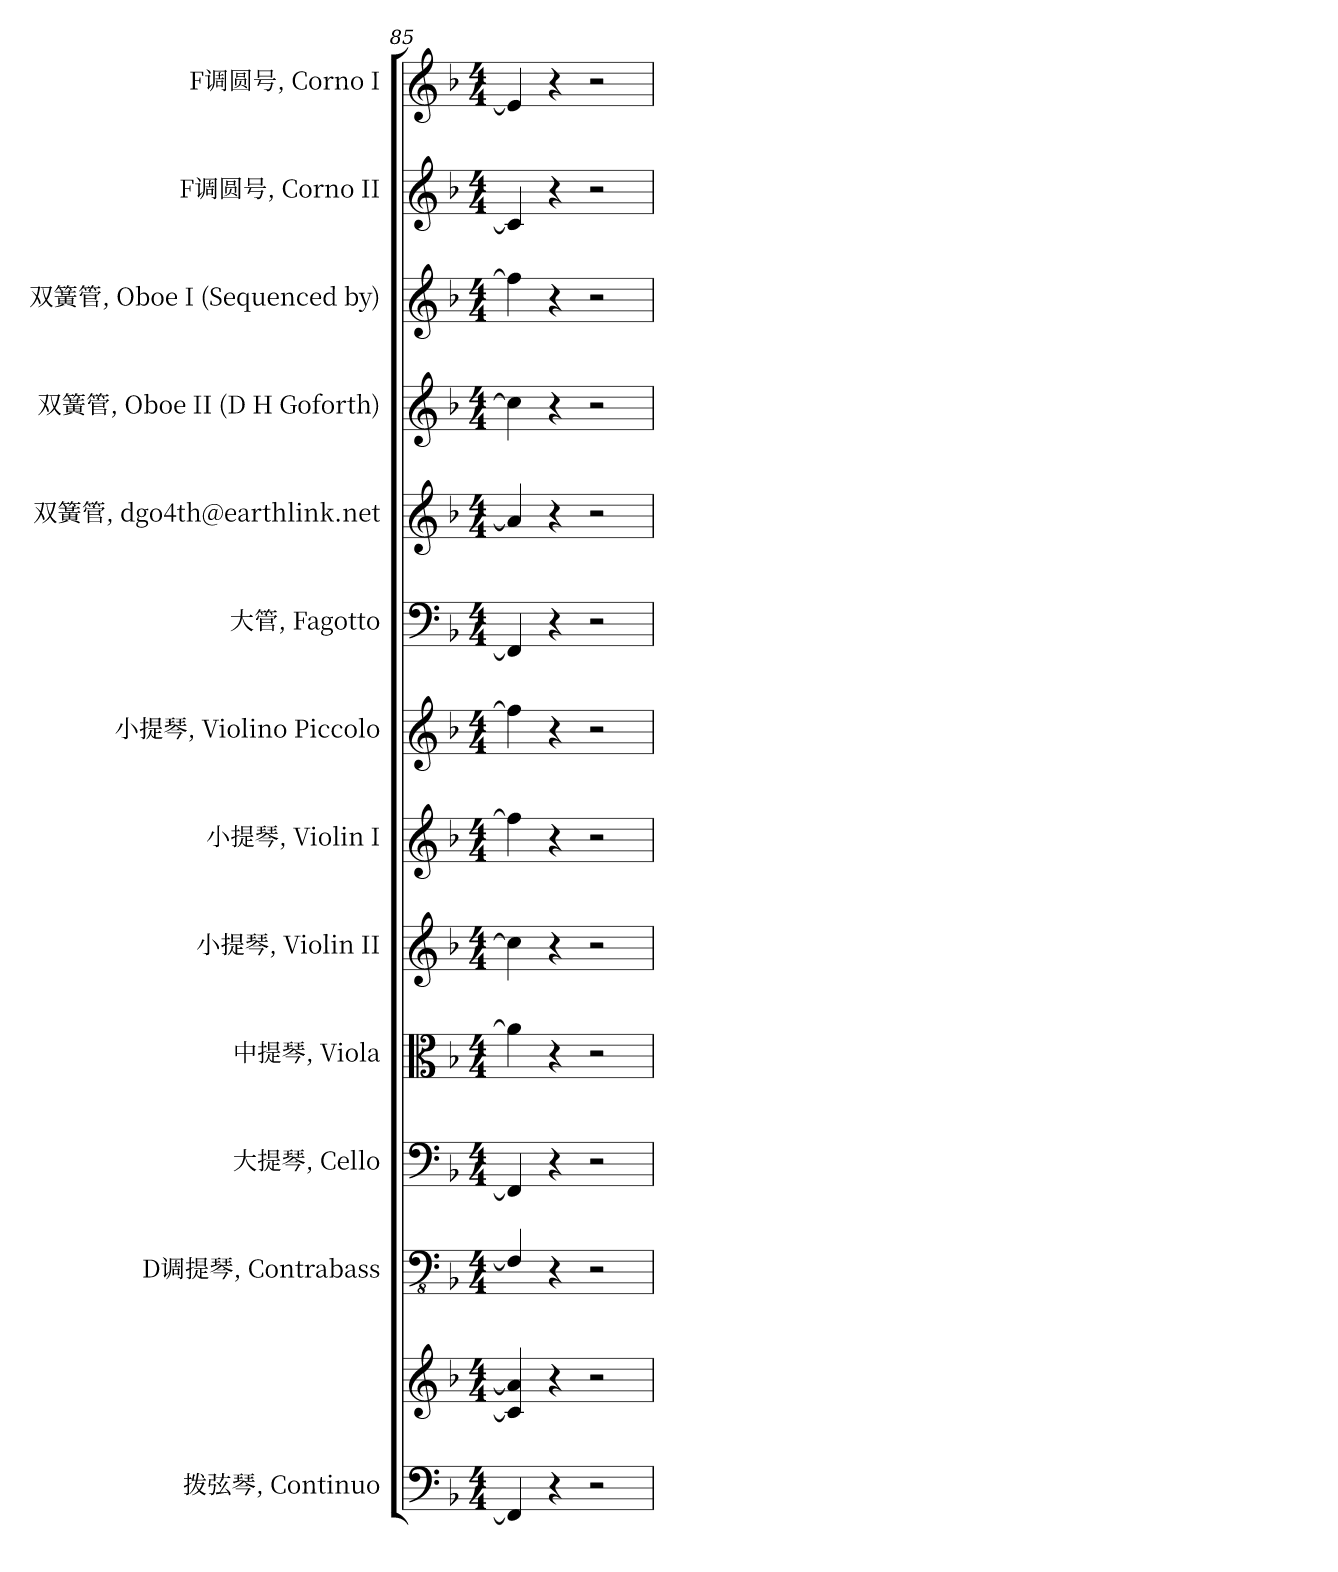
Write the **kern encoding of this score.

**kern	**kern	**kern	**kern	**kern	**kern	**kern	**kern	**kern	**kern	**kern	**kern	**kern	**kern
*part13	*part13	*part12	*part11	*part10	*part9	*part8	*part7	*part6	*part5	*part4	*part3	*part2	*part1
*staff14	*staff13	*staff12	*staff11	*staff10	*staff9	*staff8	*staff7	*staff6	*staff5	*staff4	*staff3	*staff2	*staff1
*I"拨弦琴, Continuo	*	*I"D调提琴, Contrabass	*I"大提琴, Cello	*I"中提琴, Viola	*I"小提琴, Violin II	*I"小提琴, Violin I	*I"小提琴, Violino Piccolo	*I"大管, Fagotto	*I"双簧管, dgo4th@earthlink.net	*I"双簧管, Oboe II (D H Goforth)	*I"双簧管, Oboe I (Sequenced by)	*I"F调圆号, Corno II	*I"F调圆号, Corno I
*	*	*	*	*I'Vla.	*I'Vln.	*I'Vln.	*I'Vln.	*	*	*I'Ob.	*I'Ob.	*	*
*clefF4	*clefG2	*clefFv4	*clefF4	*clefC3	*clefG2	*clefG2	*clefG2	*clefF4	*clefG2	*clefG2	*clefG2	*clefG2	*clefG2
*	*	*ITrd7c12	*	*	*	*	*	*	*	*	*	*ITrd4c7	*ITrd4c7
*k[b-]	*k[b-]	*k[b-]	*k[b-]	*k[b-]	*k[b-]	*k[b-]	*k[b-]	*k[b-]	*k[b-]	*k[b-]	*k[b-]	*k[b-e-]	*k[b-e-]
*M4/4	*M4/4	*M4/4	*M4/4	*M4/4	*M4/4	*M4/4	*M4/4	*M4/4	*M4/4	*M4/4	*M4/4	*M4/4	*M4/4
=85	=85	=85	=85	=85	=85	=85	=85	=85	=85	=85	=85	=85	=85
4FF/]	4c/] 4a/]	4FFF/]	4FF/]	4a\]	4cc\]	4ff\]	4ff\]	4FF/]	4a/]	4cc\]	4ff\]	4F/]	4A/]
4r	4r	4r	4r	4r	4r	4r	4r	4r	4r	4r	4r	4r	4r
2r	2r	2r	2r	2r	2r	2r	2r	2r	2r	2r	2r	2r	2r
=	=	=	=	=	=	=	=	=	=	=	=	=	=
*-	*-	*-	*-	*-	*-	*-	*-	*-	*-	*-	*-	*-	*-
